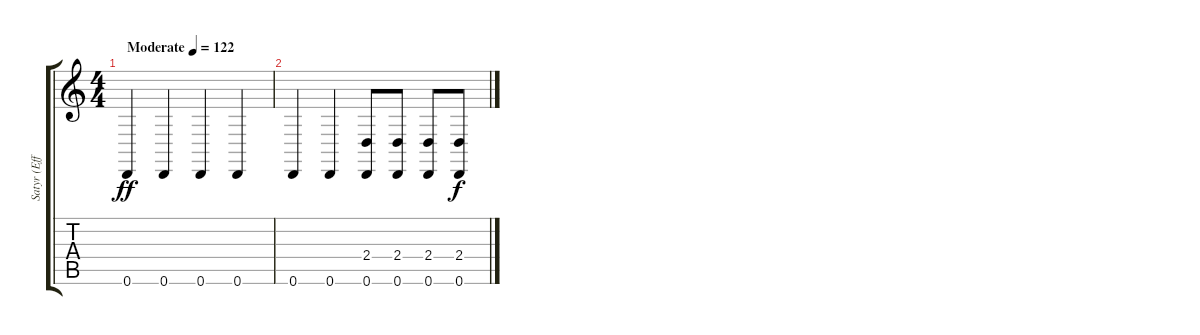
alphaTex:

\track ("Satyr (Effects)" "Satyr (Eff") {instrument timpani}
\staff {score tabs}
\tuning (D4 A3 F3 C3 G2 D2) {hide}
\ts (4 4)
\tempo (122 "Moderate")
\clef g2
\ks c
0.6.4{dy ff volume 2 instrument timpani} 0.6.4{volume 8} 0.6.4 0.6.4 |
0.6.4 0.6.4 (2.4 0.6).8 (2.4 0.6).8 (2.4 0.6).8 (2.4 0.6).8{dy f}
